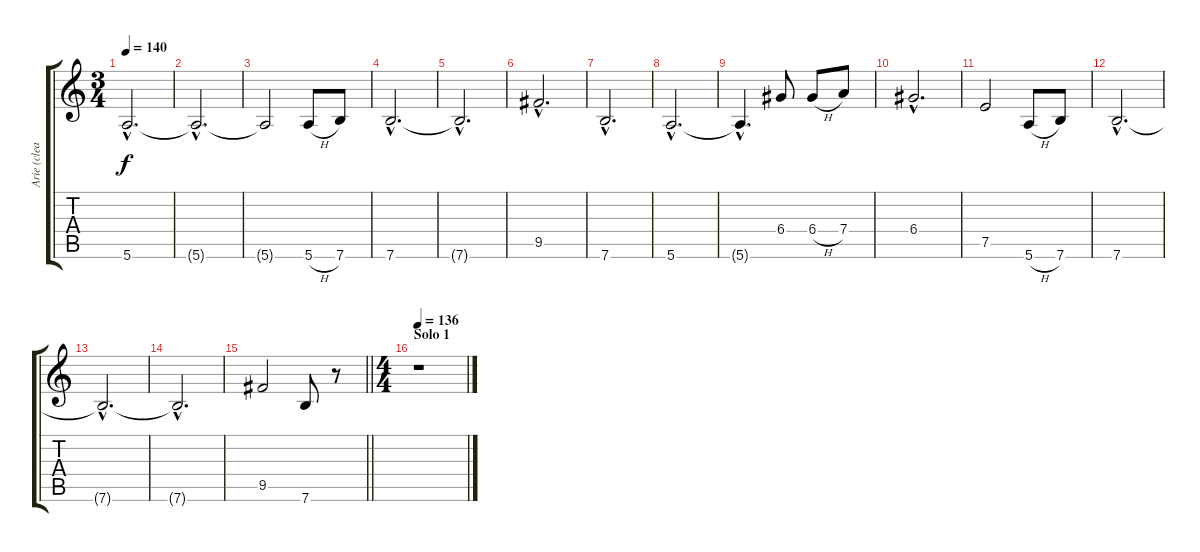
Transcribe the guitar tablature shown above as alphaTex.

\track ("Arie (clean)" "Arie (clea") {instrument electricguitarclean}
\staff {score tabs}
\tuning (E4 B3 G3 D3 A2 E2) {hide}
\ts (3 4)
\tempo 140
\clef g2
\ks c
5.6{hac t}.2{d dy f} |
5.6{hac t}.2{d} |
5.6{t}.2 5.6{h}.8 7.6.8 |
7.6{hac}.2{d} |
7.6{hac t}.2{d} |
9.5{hac}.2{d} |
7.6{hac}.2{d} |
5.6{hac}.2{d} |
5.6{hac t}.4{d} 6.4.8 6.4{h}.8 7.4.8 |
6.4{hac}.2{d} |
7.5.2 5.6{h}.8 7.6.8 |
7.6{hac}.2{d} |
7.6{hac t}.2{d} |
7.6{hac t}.2{d} |
\barLineRight lightlight
9.5.2 7.6.8 r.8 |
\ts (4 4)
\section ("" "Solo 1")
\tempo 136
r.1
